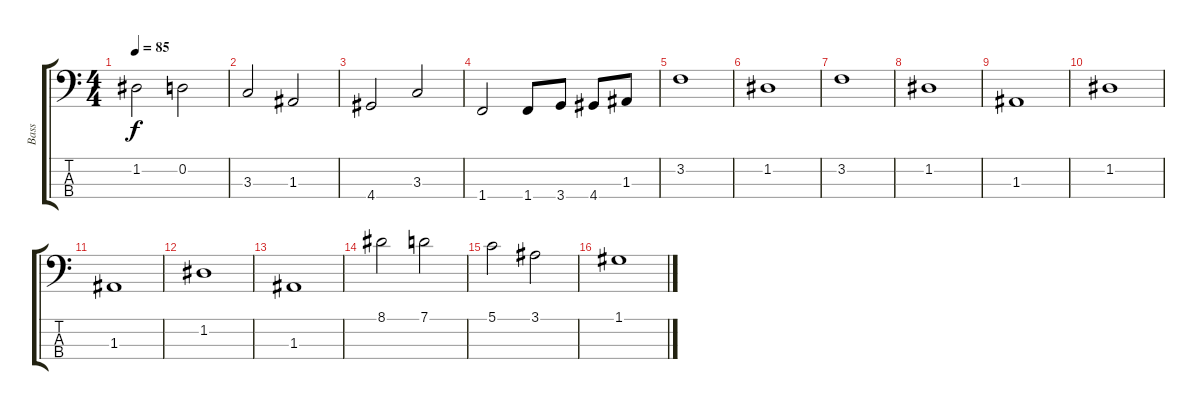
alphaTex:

\track ("Bass" "Bass") {instrument electricbassfinger}
\staff {score tabs}
\tuning (G2 D2 A1 E1) {hide}
\ts (4 4)
\tempo 85
\clef f4
\ks c
1.2.2{dy f} 0.2.2 |
3.3.2 1.3.2 |
4.4.2 3.3.2 |
1.4.2 1.4.8 3.4.8 4.4.8 1.3.8 |
3.2.1 |
1.2.1 |
3.2.1 |
1.2.1 |
1.3.1 |
1.2.1 |
1.3.1 |
1.2.1 |
1.3.1 |
8.1.2 7.1.2 |
5.1.2 3.1.2 |
1.1.1
